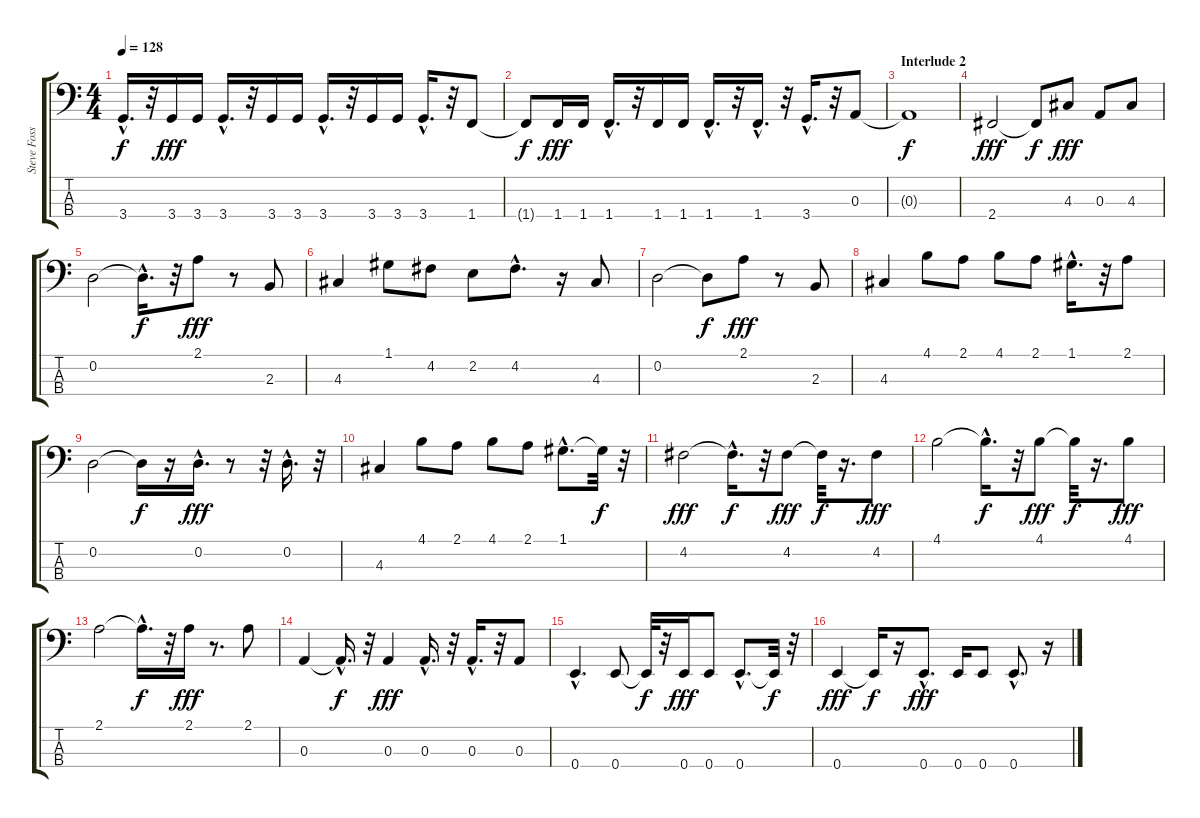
\track ("Steve Fossen" "Steve Foss") {instrument electricbassfinger}
\staff {score tabs}
\tuning (G2 D2 A1 E1) {hide}
\ts (4 4)
\tempo 128
\clef f4
\ks c
3.4{hac t}.16{d dy f} r.32 3.4.16{dy fff} 3.4.16 3.4{hac}.16{d} r.32 3.4.16 3.4.16 3.4{hac}.16{d} r.32 3.4.16 3.4.16 3.4{hac}.16{d} r.32 1.4.8 |
1.4{t}.8{dy f} 1.4.16{dy fff} 1.4.16 1.4{hac}.16{d} r.32 1.4.16 1.4.16 1.4{hac}.16{d} r.32 1.4{hac}.16{d} r.32 3.4{hac}.16{d} r.32 0.3.8 |
\section ("" "Interlude 2")
0.3{t}.1{dy f} |
2.4.2{dy fff} 2.4{t}.8{dy f} 4.3.8{dy fff} 0.3.8 4.3.8 |
0.2.2 0.2{hac t}.16{d dy f} r.32 2.1.8{dy fff} r.8 2.3.8 |
4.3.4 1.1.8 4.2.8 2.2.8 4.2{hac}.8{d} r.16 4.3.8 |
0.2.2 0.2{t}.8{dy f} 2.1.8{dy fff} r.8 2.3.8 |
4.3.4 4.1.8 2.1.8 4.1.8 2.1.8 1.1{hac}.16{d} r.32 2.1.8 |
0.2.2 0.2{t}.16{dy f} r.16 0.2{hac}.16{d dy fff} r.8 r.32 0.2{hac}.16{d} r.32 |
4.3.4 4.1.8 2.1.8 4.1.8 2.1.8 1.1{hac}.8{d} 1.1{t}.32{dy f} r.32 |
4.2.2{dy fff} 4.2{hac t}.16{d dy f} r.32 4.2.8{dy fff} 4.2{t}.32{dy f} r.16{d} 4.2.8{dy fff} |
4.1.2 4.1{hac t}.16{d dy f} r.32 4.1.8{dy fff} 4.1{t}.32{dy f} r.16{d} 4.1.8{dy fff} |
2.1.2 2.1{hac t}.16{d dy f} r.32 2.1.16{dy fff} r.8{d} 2.1.8 |
0.3.4 0.3{hac t}.16{d dy f} r.32 0.3.4{dy fff} 0.3{hac}.16{d} r.32 0.3{hac}.16{d} r.32 0.3.8 |
0.4{hac}.4{d} 0.4.8 0.4{t}.32{dy f} r.32 0.4.16{dy fff} 0.4.8 0.4{hac}.8{d} 0.4{t}.32{dy f} r.32 |
0.4.4{dy fff} 0.4{t}.16{dy f} r.16 0.4{hac}.8{d dy fff} 0.4.16 0.4.8 0.4{hac}.8{d} r.16
